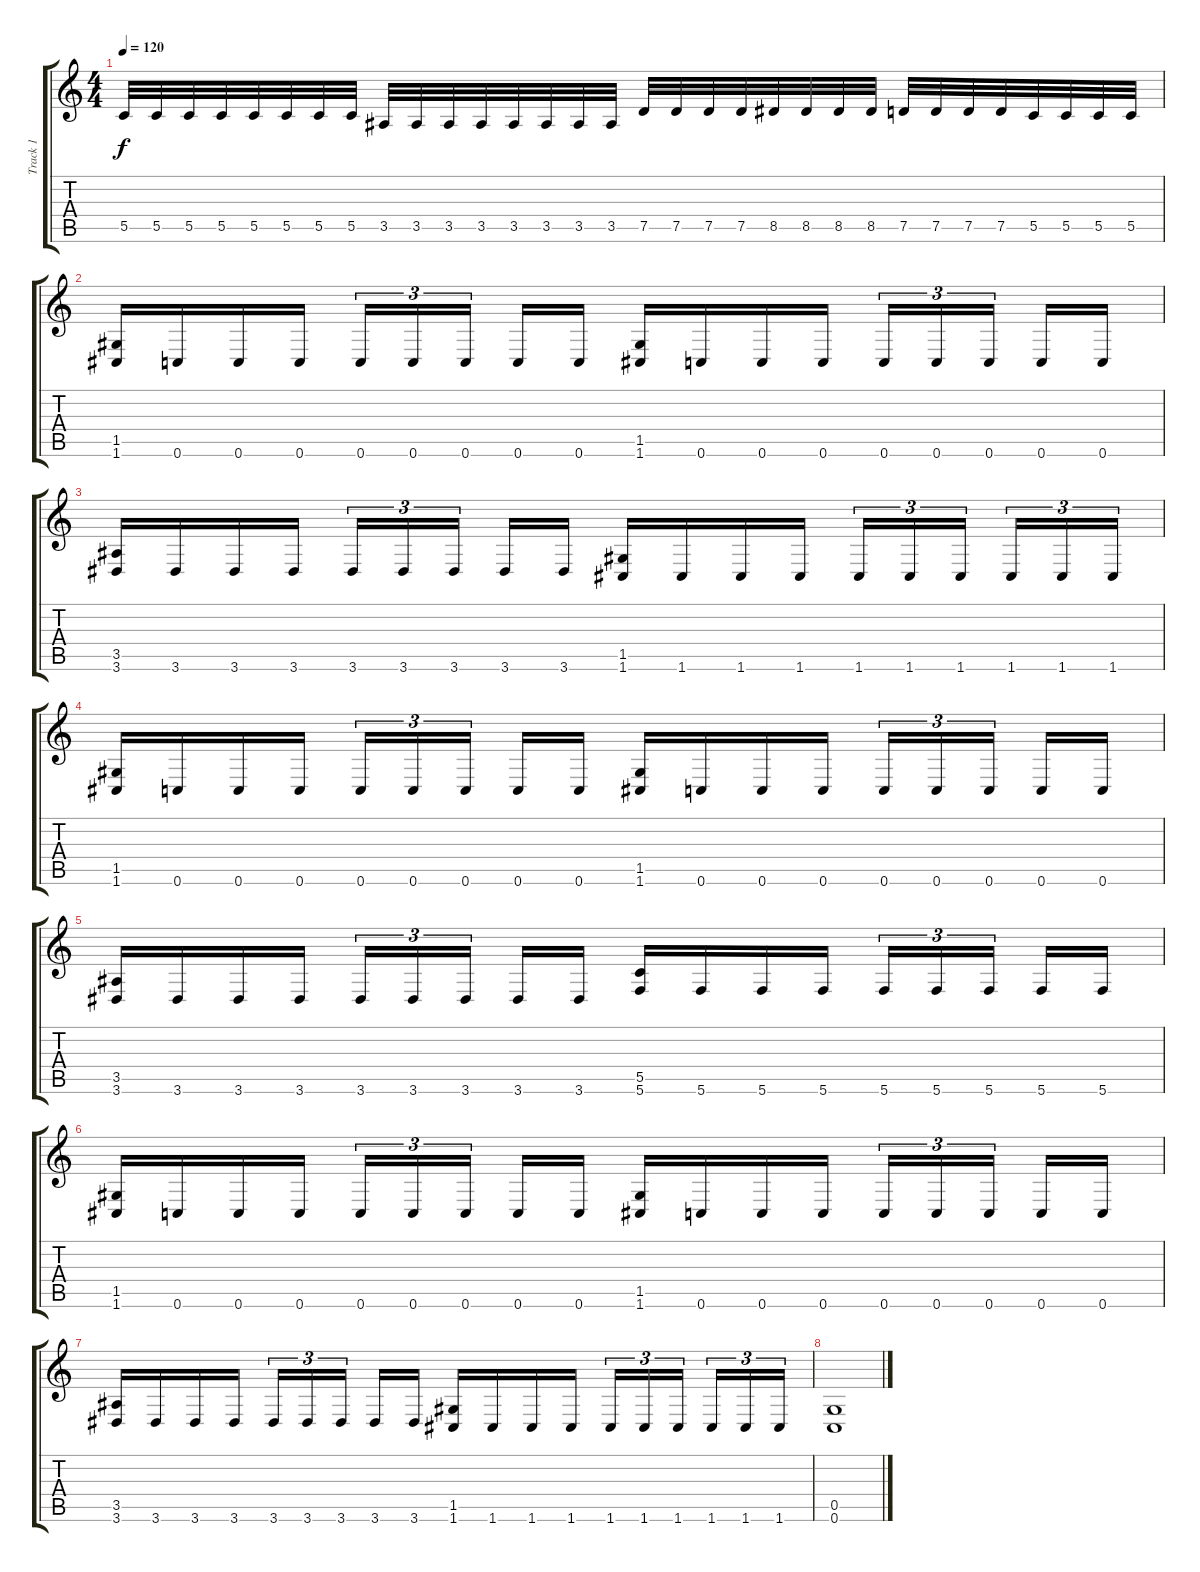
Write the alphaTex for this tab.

\track ("Track 1" "Track 1") {instrument distortionguitar}
\staff {score tabs}
\tuning (D4 A3 F3 C3 G2 C2) {hide}
\ts (4 4)
\tempo 120
\clef g2
\ks c
5.5.32{dy f} 5.5.32 5.5.32 5.5.32 5.5.32 5.5.32 5.5.32 5.5.32 3.5.32 3.5.32 3.5.32 3.5.32 3.5.32 3.5.32 3.5.32 3.5.32 7.5.32 7.5.32 7.5.32 7.5.32 8.5.32 8.5.32 8.5.32 8.5.32 7.5.32 7.5.32 7.5.32 7.5.32 5.5.32 5.5.32 5.5.32 5.5.32 |
(1.5 1.6).16 0.6.16 0.6.16 0.6.16 0.6.16{tu (3 2)} 0.6.16{tu (3 2)} 0.6.16{tu (3 2) beam splitsecondary} 0.6.16 0.6.16 (1.5 1.6).16 0.6.16 0.6.16 0.6.16 0.6.16{tu (3 2)} 0.6.16{tu (3 2)} 0.6.16{tu (3 2) beam splitsecondary} 0.6.16 0.6.16 |
(3.5 3.6).16 3.6.16 3.6.16 3.6.16 3.6.16{tu (3 2)} 3.6.16{tu (3 2)} 3.6.16{tu (3 2) beam splitsecondary} 3.6.16 3.6.16 (1.5 1.6).16 1.6.16 1.6.16 1.6.16 1.6.16{tu (3 2)} 1.6.16{tu (3 2)} 1.6.16{tu (3 2) beam splitsecondary} 1.6.16{tu (3 2)} 1.6.16{tu (3 2)} 1.6.16{tu (3 2)} |
(1.5 1.6).16 0.6.16 0.6.16 0.6.16 0.6.16{tu (3 2)} 0.6.16{tu (3 2)} 0.6.16{tu (3 2) beam splitsecondary} 0.6.16 0.6.16 (1.5 1.6).16 0.6.16 0.6.16 0.6.16 0.6.16{tu (3 2)} 0.6.16{tu (3 2)} 0.6.16{tu (3 2) beam splitsecondary} 0.6.16 0.6.16 |
(3.5 3.6).16 3.6.16 3.6.16 3.6.16 3.6.16{tu (3 2)} 3.6.16{tu (3 2)} 3.6.16{tu (3 2) beam splitsecondary} 3.6.16 3.6.16 (5.5 5.6).16 5.6.16 5.6.16 5.6.16 5.6.16{tu (3 2)} 5.6.16{tu (3 2)} 5.6.16{tu (3 2) beam splitsecondary} 5.6.16 5.6.16 |
(1.5 1.6).16 0.6.16 0.6.16 0.6.16 0.6.16{tu (3 2)} 0.6.16{tu (3 2)} 0.6.16{tu (3 2) beam splitsecondary} 0.6.16 0.6.16 (1.5 1.6).16 0.6.16 0.6.16 0.6.16 0.6.16{tu (3 2)} 0.6.16{tu (3 2)} 0.6.16{tu (3 2) beam splitsecondary} 0.6.16 0.6.16 |
(3.5 3.6).16 3.6.16 3.6.16 3.6.16 3.6.16{tu (3 2)} 3.6.16{tu (3 2)} 3.6.16{tu (3 2) beam splitsecondary} 3.6.16 3.6.16 (1.5 1.6).16 1.6.16 1.6.16 1.6.16 1.6.16{tu (3 2)} 1.6.16{tu (3 2)} 1.6.16{tu (3 2) beam splitsecondary} 1.6.16{tu (3 2)} 1.6.16{tu (3 2)} 1.6.16{tu (3 2)} |
(0.5 0.6).1
